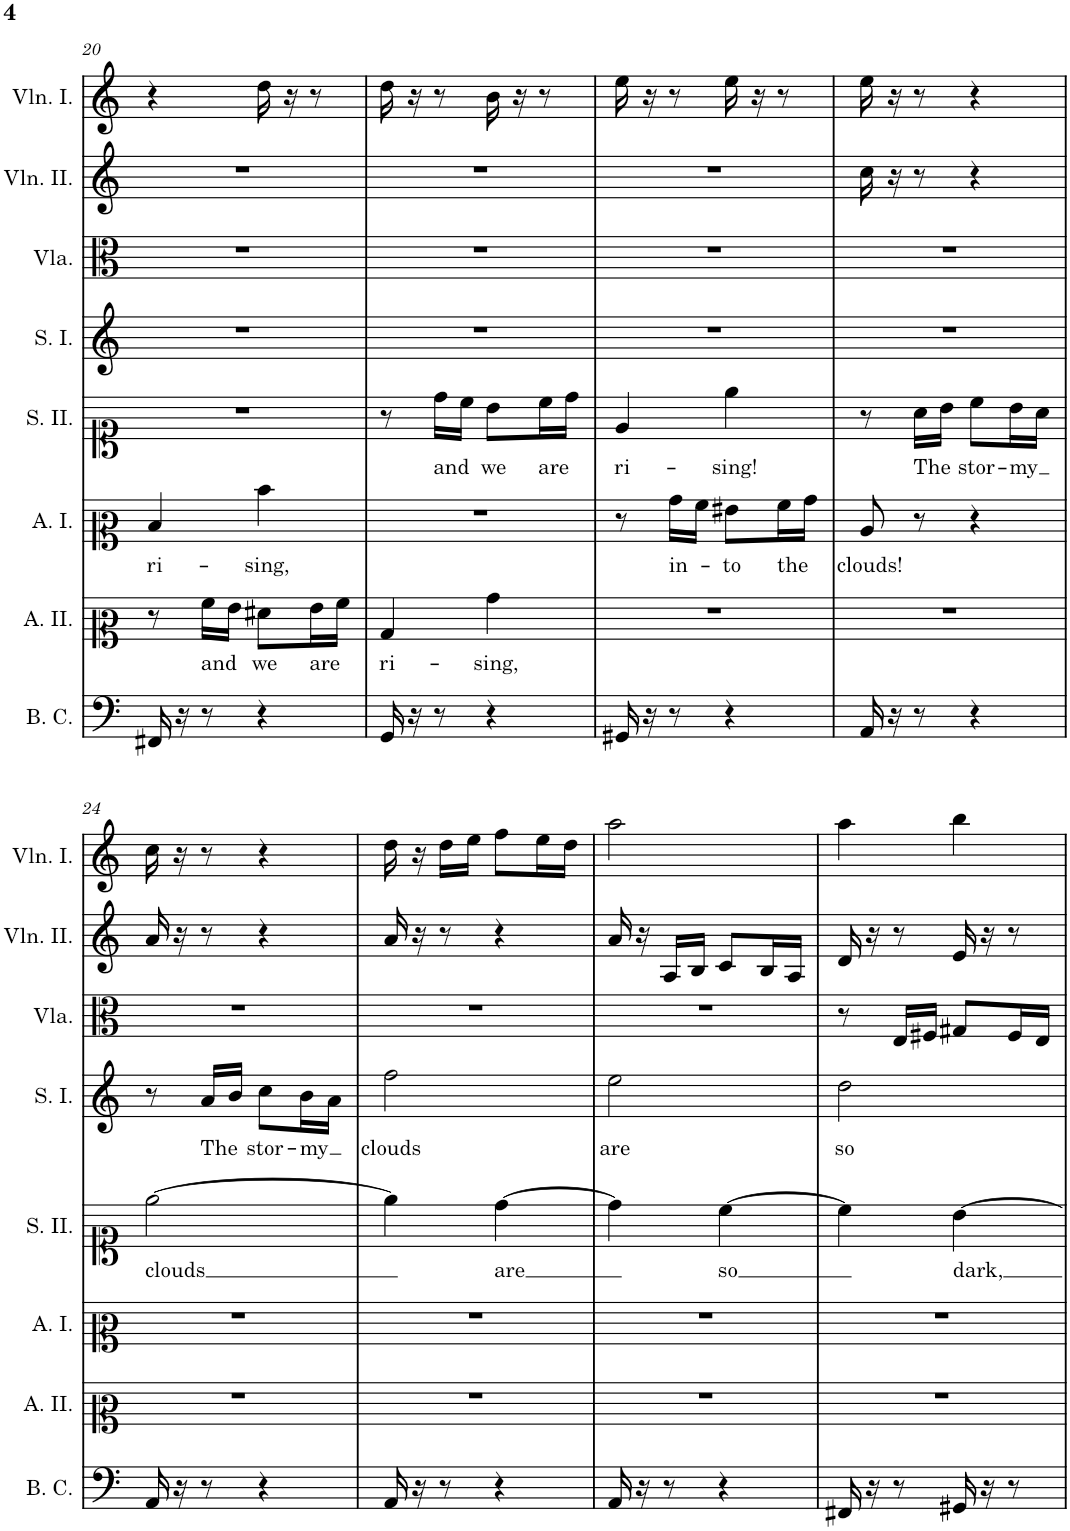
**kern	**kern	**text	**kern	**text	**kern	**text	**kern	**text	**kern	**kern	**kern
*part8	*part7	*part7	*part6	*part6	*part5	*part5	*part4	*part4	*part3	*part2	*part1
*staff8	*staff7	*staff7	*staff6	*staff6	*staff5	*staff5	*staff4	*staff4	*staff3	*staff2	*staff1
*I"Basso Continuo.	*I"Alto II.	*	*I"Alto I.	*	*I"Soprano II.	*	*I"Soprano I.	*	*I"Viola.	*I"Violino II.	*I"Violino I.
*I'B. C.	*I'A. II.	*	*I'A. I.	*	*I'S. II.	*	*I'S. I.	*	*I'Vla.	*I'Vln. II.	*I'Vln. I.
!!LO:PB:g=z
*clefF4	*clefC2	*	*clefC2	*	*clefC1	*	*clefG2	*	*clefC3	*clefG2	*clefG2
*k[]	*k[]	*	*k[]	*	*k[]	*	*k[]	*	*k[]	*k[]	*k[]
*M2/4	*M2/4	*	*M2/4	*	*M2/4	*	*M2/4	*	*M2/4	*M2/4	*M2/4
=20	=20	=20	=20	=20	=20	=20	=20	=20	=20	=20	=20
!	!	!	!	!LO:LY:b	!	!	!	!	!	!	!
16FF#X/	8r	.	4d/	ri-	2r	.	2r	.	2r	2r	4r
16r	.	.	.	.	.	.	.	.	.	.	.
!	!	!LO:LY:b	!	!	!	!	!	!	!	!	!
8r	16a\LL	and	.	.	.	.	.	.	.	.	.
.	16g\JJ	.	.	.	.	.	.	.	.	.	.
!	!	!LO:LY:b	!	!LO:LY:b	!	!	!	!	!	!	!
4r	8f#X\L	we	4dd\	-sing,	.	.	.	.	.	.	16dd\
.	.	.	.	.	.	.	.	.	.	.	16r
!	!	!LO:LY:b	!	!	!	!	!	!	!	!	!
.	16g\L	are	.	.	.	.	.	.	.	.	8r
.	16a\JJ	.	.	.	.	.	.	.	.	.	.
=21	=21	=21	=21	=21	=21	=21	=21	=21	=21	=21	=21
!	!	!LO:LY:b	!	!	!	!	!	!	!	!	!
16GG/	4B/	ri-	2r	.	8r	.	2r	.	2r	2r	16dd\
16r	.	.	.	.	.	.	.	.	.	.	16r
!	!	!	!	!	!	!LO:LY:b	!	!	!	!	!
8r	.	.	.	.	16dd\LL	and	.	.	.	.	8r
.	.	.	.	.	16cc\JJ	.	.	.	.	.	.
!	!	!LO:LY:b	!	!	!	!LO:LY:b	!	!	!	!	!
4r	4b\	-sing,	.	.	8b\L	we	.	.	.	.	16b\
.	.	.	.	.	.	.	.	.	.	.	16r
!	!	!	!	!	!	!LO:LY:b	!	!	!	!	!
.	.	.	.	.	16cc\L	are	.	.	.	.	8r
.	.	.	.	.	16dd\JJ	.	.	.	.	.	.
=22	=22	=22	=22	=22	=22	=22	=22	=22	=22	=22	=22
!	!	!	!	!	!	!LO:LY:b	!	!	!	!	!
16GG#X/	2r	.	8r	.	4e/	ri-	2r	.	2r	2r	16ee\
16r	.	.	.	.	.	.	.	.	.	.	16r
!	!	!	!	!LO:LY:b	!	!	!	!	!	!	!
8r	.	.	16b\LL	in-	.	.	.	.	.	.	8r
.	.	.	16a\JJ	.	.	.	.	.	.	.	.
!	!	!	!	!LO:LY:b	!	!LO:LY:b	!	!	!	!	!
4r	.	.	8g#X\L	-to	4ee\	-sing!	.	.	.	.	16ee\
.	.	.	.	.	.	.	.	.	.	.	16r
!	!	!	!	!LO:LY:b	!	!	!	!	!	!	!
.	.	.	16a\L	the	.	.	.	.	.	.	8r
.	.	.	16b\JJ	.	.	.	.	.	.	.	.
=23	=23	=23	=23	=23	=23	=23	=23	=23	=23	=23	=23
!	!	!	!	!LO:LY:b	!	!	!	!	!	!	!
16AA/	2r	.	8c/	clouds!	8r	.	2r	.	2r	16cc\	16ee\
16r	.	.	.	.	.	.	.	.	.	16r	16r
!	!	!	!	!	!	!LO:LY:b	!	!	!	!	!
8r	.	.	8r	.	16a\LL	The	.	.	.	8r	8r
.	.	.	.	.	16b\JJ	.	.	.	.	.	.
!	!	!	!	!	!	!LO:LY:b	!	!	!	!	!
4r	.	.	4r	.	8cc\L	stor-	.	.	.	4r	4r
!	!	!	!	!	!	!LO:LY:b	!	!	!	!	!
.	.	.	.	.	16b\L	-my	.	.	.	.	.
.	.	.	.	.	16a\JJ	.	.	.	.	.	.
!!LO:LB:g=z
=24	=24	=24	=24	=24	=24	=24	=24	=24	=24	=24	=24
!	!	!	!	!	!	!LO:LY:b	!	!	!	!	!
16AA/	2r	.	2r	.	[2ee\	clouds	8r	.	2r	16a/	16cc\
16r	.	.	.	.	.	.	.	.	.	16r	16r
!	!	!	!	!	!	!	!	!LO:LY:b	!	!	!
8r	.	.	.	.	.	.	16a/LL	The	.	8r	8r
.	.	.	.	.	.	.	16b/JJ	.	.	.	.
!	!	!	!	!	!	!	!	!LO:LY:b	!	!	!
4r	.	.	.	.	.	.	8cc\L	stor-	.	4r	4r
!	!	!	!	!	!	!	!	!LO:LY:b	!	!	!
.	.	.	.	.	.	.	16b\L	-my	.	.	.
.	.	.	.	.	.	.	16a\JJ	.	.	.	.
=25	=25	=25	=25	=25	=25	=25	=25	=25	=25	=25	=25
!	!	!	!	!	!	!	!	!LO:LY:b	!	!	!
16AA/	2r	.	2r	.	4ee\]	.	2ff\	clouds	2r	16a/	16dd\
16r	.	.	.	.	.	.	.	.	.	16r	16r
8r	.	.	.	.	.	.	.	.	.	8r	16dd\LL
.	.	.	.	.	.	.	.	.	.	.	16ee\JJ
!	!	!	!	!	!	!LO:LY:b	!	!	!	!	!
4r	.	.	.	.	[4dd\	are	.	.	.	4r	8ff\L
.	.	.	.	.	.	.	.	.	.	.	16ee\L
.	.	.	.	.	.	.	.	.	.	.	16dd\JJ
=26	=26	=26	=26	=26	=26	=26	=26	=26	=26	=26	=26
!	!	!	!	!	!	!	!	!LO:LY:b	!	!	!
16AA/	2r	.	2r	.	4dd\]	.	2ee\	are	2r	16a/	2aa\
16r	.	.	.	.	.	.	.	.	.	16r	.
8r	.	.	.	.	.	.	.	.	.	16A/LL	.
.	.	.	.	.	.	.	.	.	.	16B/JJ	.
!	!	!	!	!	!	!LO:LY:b	!	!	!	!	!
4r	.	.	.	.	[4cc\	so	.	.	.	8c/L	.
.	.	.	.	.	.	.	.	.	.	16B/L	.
.	.	.	.	.	.	.	.	.	.	16A/JJ	.
=27	=27	=27	=27	=27	=27	=27	=27	=27	=27	=27	=27
!	!	!	!	!	!	!	!	!LO:LY:b	!	!	!
16FF#X/	2r	.	2r	.	4cc\]	.	2dd\	so	8r	16d/	4aa\
16r	.	.	.	.	.	.	.	.	.	16r	.
8r	.	.	.	.	.	.	.	.	16E/LL	8r	.
.	.	.	.	.	.	.	.	.	16F#X/JJ	.	.
!	!	!	!	!	!	!LO:LY:b	!	!	!	!	!
16GG#X/	.	.	.	.	[4b\	dark,	.	.	8G#X/L	16e/	4bb\
16r	.	.	.	.	.	.	.	.	.	16r	.
8r	.	.	.	.	.	.	.	.	16F#/L	8r	.
.	.	.	.	.	.	.	.	.	16E/JJ	.	.
=	=	=	=	=	=	=	=	=	=	=	=
*-	*-	*-	*-	*-	*-	*-	*-	*-	*-	*-	*-
